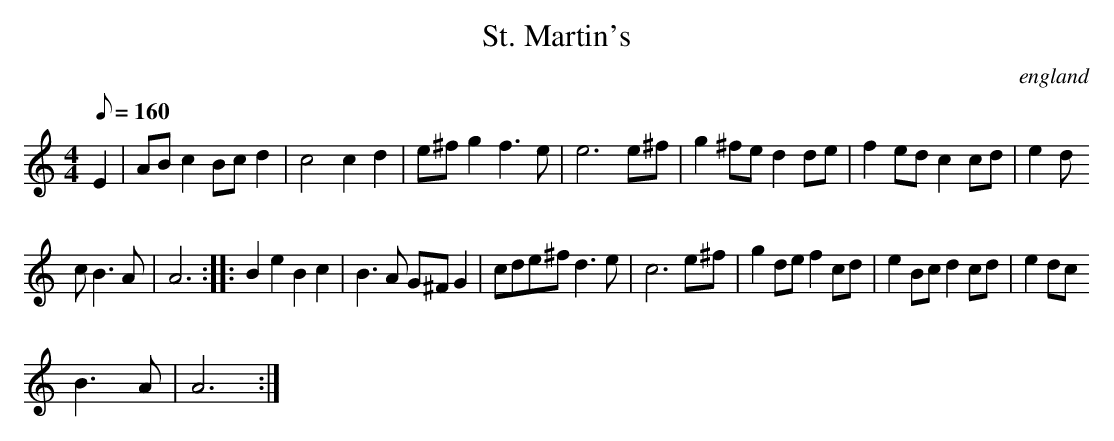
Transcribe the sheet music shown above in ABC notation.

X:1
T: St. Martin's
O:england
M:4/4
L:1/8
Q:160
K:C
E2|AB c2 Bc d2|c4 c2 d2|e^f g2 f3 e|e6 e^f|g2 ^fe d2 de|f2 ed c2 cd|e2 d
c B3 A|A6::\
B2 e2 B2 c2| B3 A G^F G2|cde^f d3 e|c6 e^f|g2de f2 cd|e2 Bc d2 cd|e2 dc
B3 A|A6:|
